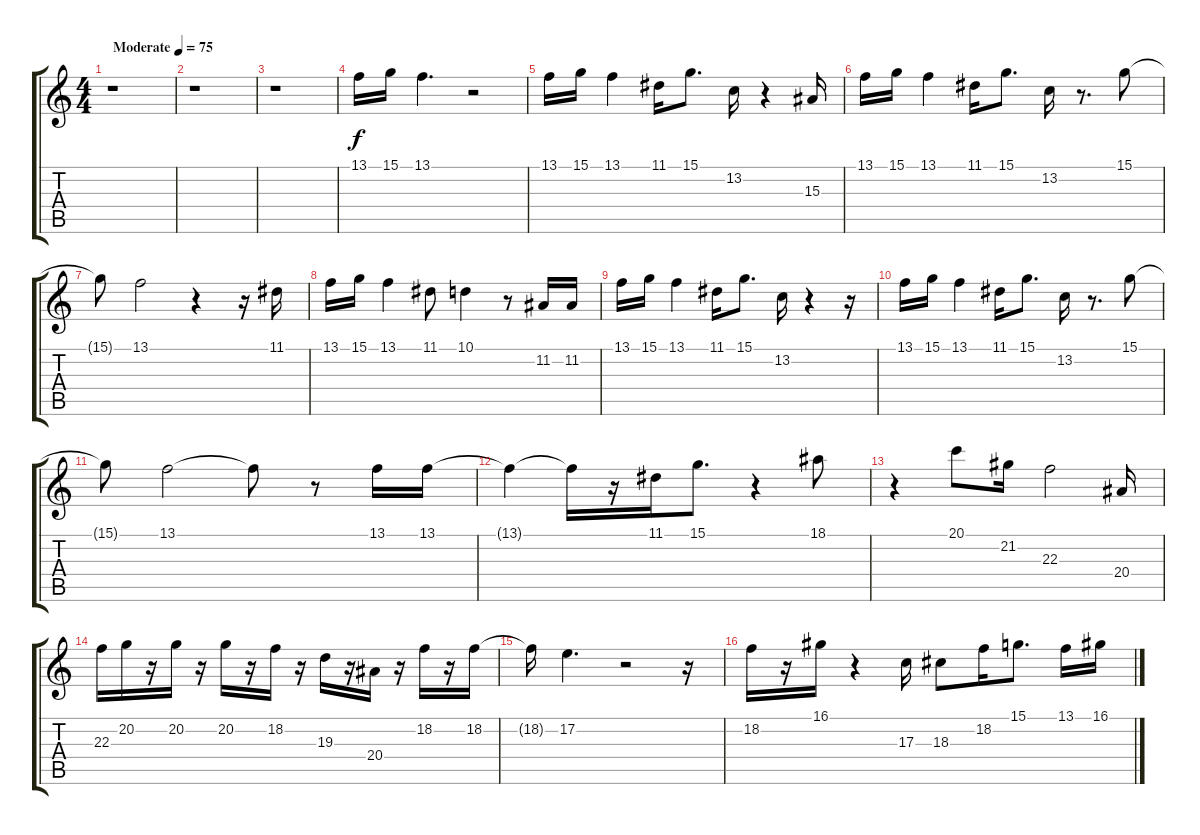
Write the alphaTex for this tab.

\track "" {instrument electricpiano1}
\staff {score tabs}
\tuning (E4 B3 G3 D3 A2 E2) {hide}
\ts (4 4)
\tempo (75 "Moderate")
\clef g2
\ks c
r.1{dy f instrument electricpiano1} |
r.1 |
r.1 |
13.1.16 15.1.16 13.1.4{d} r.2 |
13.1.16 15.1.16 13.1.4 11.1.16 15.1.8{d} 13.2.16 r.4 15.3.16 |
13.1.16 15.1.16 13.1.4 11.1.16 15.1.8{d} 13.2.16 r.8{d} 15.1.8 |
15.1{t}.8 13.1.2 r.4 r.16 11.1.16 |
13.1.16 15.1.16 13.1.4 11.1.8 10.1.4 r.8 11.2.16 11.2.16 |
13.1.16 15.1.16 13.1.4 11.1.16 15.1.8{d} 13.2.16 r.4 r.16 |
13.1.16 15.1.16 13.1.4 11.1.16 15.1.8{d} 13.2.16 r.8{d} 15.1.8 |
15.1{t}.8 13.1.2 13.1{t}.8 r.8 13.1.16 13.1.16 |
13.1{t}.4 13.1{t}.16 r.16 11.1.16 15.1.8{d} r.4 18.1.8 |
r.4 20.1.8 21.2.16 22.3.2 20.4.16 |
22.3.16 20.2.16 r.16 20.2.16 r.16 20.2.16 r.16 18.2.16 r.16 19.3.16 r.16 20.4.16 r.16 18.2.16 r.16 18.2.16 |
18.2{t}.16 17.2.4{d} r.2 r.16 |
18.2.16 r.16 16.1.16 r.4 17.3.16 18.3.8 18.2.16 15.1.8{d} 13.1.16 16.1.16
